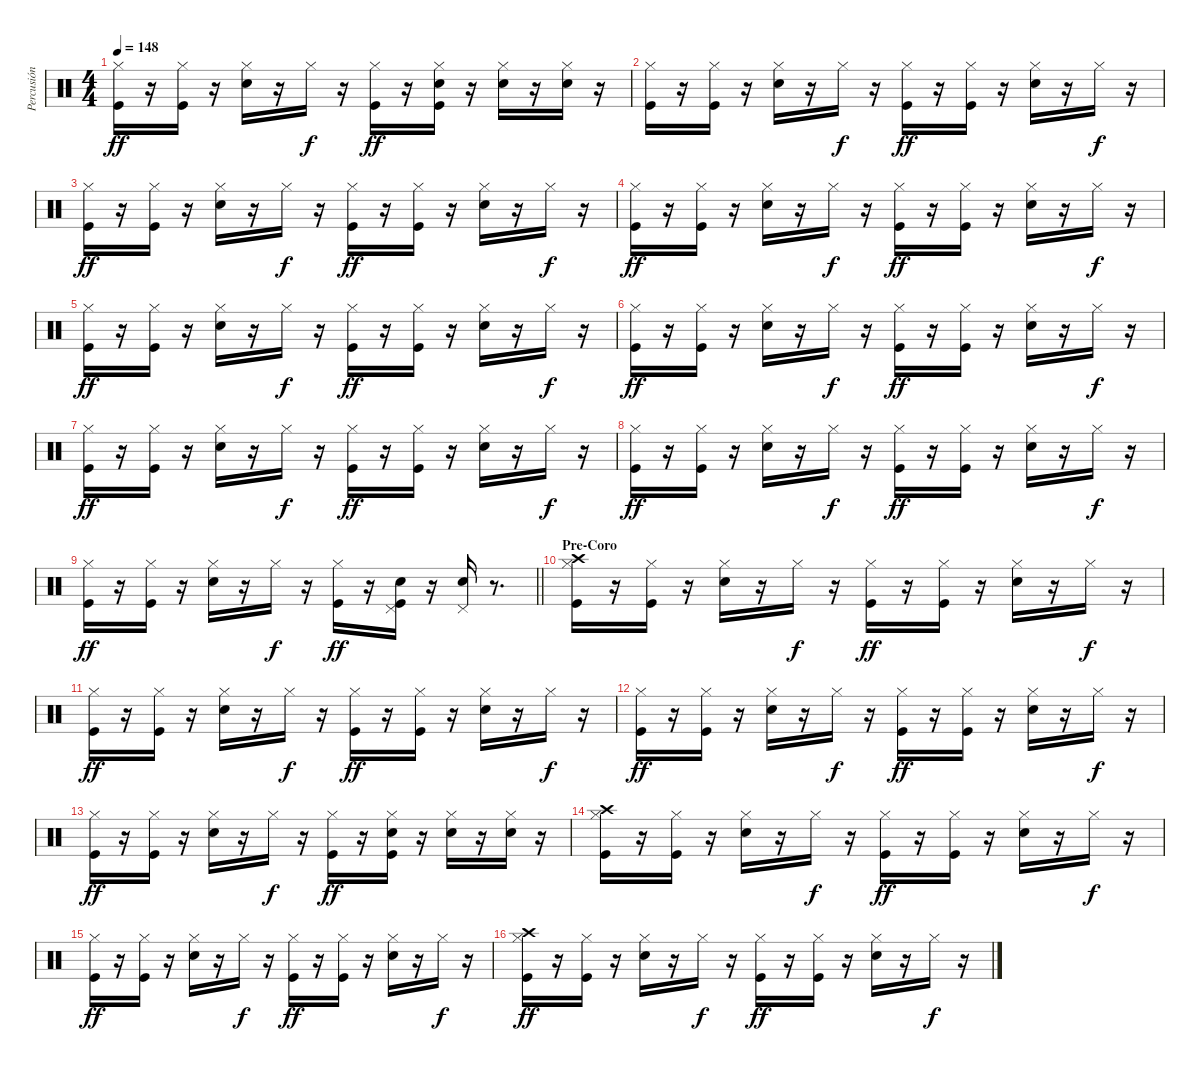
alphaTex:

\track ("Percusión" "Percusión") {instrument percussion}
\staff {score}
\articulation defaults
\ts (4 4)
\tempo 148
\clef neutral
\ks c
("Kick (hit)" "Hi-Hat (closed)").16{dy ff} r.16 ("Kick (hit)" "Hi-Hat (closed)").16 r.16 ("Snare (hit) 2" "Hi-Hat (closed)").16 r.16 "Hi-Hat (closed)".16{dy f} r.16 ("Kick (hit)" "Hi-Hat (closed)").16{dy ff} r.16 ("Kick (hit)" "Snare (hit) 2" "Hi-Hat (closed)").16 r.16 ("Snare (hit) 2" "Hi-Hat (closed)").16 r.16 ("Snare (hit) 2" "Hi-Hat (closed)").16 r.16 |
("Kick (hit)" "Hi-Hat (closed)").16 r.16 ("Kick (hit)" "Hi-Hat (closed)").16 r.16 ("Snare (hit) 2" "Hi-Hat (closed)").16 r.16 "Hi-Hat (closed)".16{dy f} r.16 ("Kick (hit)" "Hi-Hat (closed)").16{dy ff} r.16 ("Kick (hit)" "Hi-Hat (closed)").16 r.16 ("Snare (hit) 2" "Hi-Hat (closed)").16 r.16 "Hi-Hat (closed)".16{dy f} r.16 |
("Kick (hit)" "Hi-Hat (closed)").16{dy ff} r.16 ("Kick (hit)" "Hi-Hat (closed)").16 r.16 ("Snare (hit) 2" "Hi-Hat (closed)").16 r.16 "Hi-Hat (closed)".16{dy f} r.16 ("Kick (hit)" "Hi-Hat (closed)").16{dy ff} r.16 ("Kick (hit)" "Hi-Hat (closed)").16 r.16 ("Snare (hit) 2" "Hi-Hat (closed)").16 r.16 "Hi-Hat (closed)".16{dy f} r.16 |
("Kick (hit)" "Hi-Hat (closed)").16{dy ff} r.16 ("Kick (hit)" "Hi-Hat (closed)").16 r.16 ("Snare (hit) 2" "Hi-Hat (closed)").16 r.16 "Hi-Hat (closed)".16{dy f} r.16 ("Kick (hit)" "Hi-Hat (closed)").16{dy ff} r.16 ("Kick (hit)" "Hi-Hat (closed)").16 r.16 ("Snare (hit) 2" "Hi-Hat (closed)").16 r.16 "Hi-Hat (closed)".16{dy f} r.16 |
("Kick (hit)" "Hi-Hat (closed)").16{dy ff} r.16 ("Kick (hit)" "Hi-Hat (closed)").16 r.16 ("Snare (hit) 2" "Hi-Hat (closed)").16 r.16 "Hi-Hat (closed)".16{dy f} r.16 ("Kick (hit)" "Hi-Hat (closed)").16{dy ff} r.16 ("Kick (hit)" "Hi-Hat (closed)").16 r.16 ("Snare (hit) 2" "Hi-Hat (closed)").16 r.16 "Hi-Hat (closed)".16{dy f} r.16 |
("Kick (hit)" "Hi-Hat (closed)").16{dy ff} r.16 ("Kick (hit)" "Hi-Hat (closed)").16 r.16 ("Snare (hit) 2" "Hi-Hat (closed)").16 r.16 "Hi-Hat (closed)".16{dy f} r.16 ("Kick (hit)" "Hi-Hat (closed)").16{dy ff} r.16 ("Kick (hit)" "Hi-Hat (closed)").16 r.16 ("Snare (hit) 2" "Hi-Hat (closed)").16 r.16 "Hi-Hat (closed)".16{dy f} r.16 |
("Kick (hit)" "Hi-Hat (closed)").16{dy ff} r.16 ("Kick (hit)" "Hi-Hat (closed)").16 r.16 ("Snare (hit) 2" "Hi-Hat (closed)").16 r.16 "Hi-Hat (closed)".16{dy f} r.16 ("Kick (hit)" "Hi-Hat (closed)").16{dy ff} r.16 ("Kick (hit)" "Hi-Hat (closed)").16 r.16 ("Snare (hit) 2" "Hi-Hat (closed)").16 r.16 "Hi-Hat (closed)".16{dy f} r.16 |
("Kick (hit)" "Hi-Hat (closed)").16{dy ff} r.16 ("Kick (hit)" "Hi-Hat (closed)").16 r.16 ("Snare (hit) 2" "Hi-Hat (closed)").16 r.16 "Hi-Hat (closed)".16{dy f} r.16 ("Kick (hit)" "Hi-Hat (closed)").16{dy ff} r.16 ("Kick (hit)" "Hi-Hat (closed)").16 r.16 ("Snare (hit) 2" "Hi-Hat (closed)").16 r.16 "Hi-Hat (closed)".16{dy f} r.16 |
\barLineRight lightlight
("Kick (hit)" "Hi-Hat (closed)").16{dy ff} r.16 ("Kick (hit)" "Hi-Hat (closed)").16 r.16 ("Snare (hit) 2" "Hi-Hat (closed)").16 r.16 "Hi-Hat (closed)".16{dy f} r.16 ("Kick (hit)" "Hi-Hat (closed)").16{dy ff} r.16 ("Kick (hit)" "Snare (hit) 2" "Pedal Hi-Hat (hit)").16 r.16 ("Snare (hit) 2" "Pedal Hi-Hat (hit)").16 r.8{d} |
\section ("" "Pre-Coro")
("Kick (hit)" "Hi-Hat (closed)" "Crash high (hit)").16 r.16 ("Kick (hit)" "Hi-Hat (closed)").16 r.16 ("Snare (hit) 2" "Hi-Hat (closed)").16 r.16 "Hi-Hat (closed)".16{dy f} r.16 ("Kick (hit)" "Hi-Hat (closed)").16{dy ff} r.16 ("Kick (hit)" "Hi-Hat (closed)").16 r.16 ("Snare (hit) 2" "Hi-Hat (closed)").16 r.16 "Hi-Hat (closed)".16{dy f} r.16 |
("Kick (hit)" "Hi-Hat (closed)").16{dy ff} r.16 ("Kick (hit)" "Hi-Hat (closed)").16 r.16 ("Snare (hit) 2" "Hi-Hat (closed)").16 r.16 "Hi-Hat (closed)".16{dy f} r.16 ("Kick (hit)" "Hi-Hat (closed)").16{dy ff} r.16 ("Kick (hit)" "Hi-Hat (closed)").16 r.16 ("Snare (hit) 2" "Hi-Hat (closed)").16 r.16 "Hi-Hat (closed)".16{dy f} r.16 |
("Kick (hit)" "Hi-Hat (closed)").16{dy ff} r.16 ("Kick (hit)" "Hi-Hat (closed)").16 r.16 ("Snare (hit) 2" "Hi-Hat (closed)").16 r.16 "Hi-Hat (closed)".16{dy f} r.16 ("Kick (hit)" "Hi-Hat (closed)").16{dy ff} r.16 ("Kick (hit)" "Hi-Hat (closed)").16 r.16 ("Snare (hit) 2" "Hi-Hat (closed)").16 r.16 "Hi-Hat (closed)".16{dy f} r.16 |
("Kick (hit)" "Hi-Hat (closed)").16{dy ff} r.16 ("Kick (hit)" "Hi-Hat (closed)").16 r.16 ("Snare (hit) 2" "Hi-Hat (closed)").16 r.16 "Hi-Hat (closed)".16{dy f} r.16 ("Kick (hit)" "Hi-Hat (closed)").16{dy ff} r.16 ("Kick (hit)" "Snare (hit) 2" "Hi-Hat (closed)").16 r.16 ("Snare (hit) 2" "Hi-Hat (closed)").16 r.16 ("Snare (hit) 2" "Hi-Hat (closed)").16 r.16 |
("Kick (hit)" "Hi-Hat (closed)" "Crash high (hit)").16 r.16 ("Kick (hit)" "Hi-Hat (closed)").16 r.16 ("Snare (hit) 2" "Hi-Hat (closed)").16 r.16 "Hi-Hat (closed)".16{dy f} r.16 ("Kick (hit)" "Hi-Hat (closed)").16{dy ff} r.16 ("Kick (hit)" "Hi-Hat (closed)").16 r.16 ("Snare (hit) 2" "Hi-Hat (closed)").16 r.16 "Hi-Hat (closed)".16{dy f} r.16 |
("Kick (hit)" "Hi-Hat (closed)").16{dy ff} r.16 ("Kick (hit)" "Hi-Hat (closed)").16 r.16 ("Snare (hit) 2" "Hi-Hat (closed)").16 r.16 "Hi-Hat (closed)".16{dy f} r.16 ("Kick (hit)" "Hi-Hat (closed)").16{dy ff} r.16 ("Kick (hit)" "Hi-Hat (closed)").16 r.16 ("Snare (hit) 2" "Hi-Hat (closed)").16 r.16 "Hi-Hat (closed)".16{dy f} r.16 |
("Kick (hit)" "Hi-Hat (closed)" "Crash high (hit)").16{dy ff} r.16 ("Kick (hit)" "Hi-Hat (closed)").16 r.16 ("Snare (hit) 2" "Hi-Hat (closed)").16 r.16 "Hi-Hat (closed)".16{dy f} r.16 ("Kick (hit)" "Hi-Hat (closed)").16{dy ff} r.16 ("Kick (hit)" "Hi-Hat (closed)").16 r.16 ("Snare (hit) 2" "Hi-Hat (closed)").16 r.16 "Hi-Hat (closed)".16{dy f} r.16
